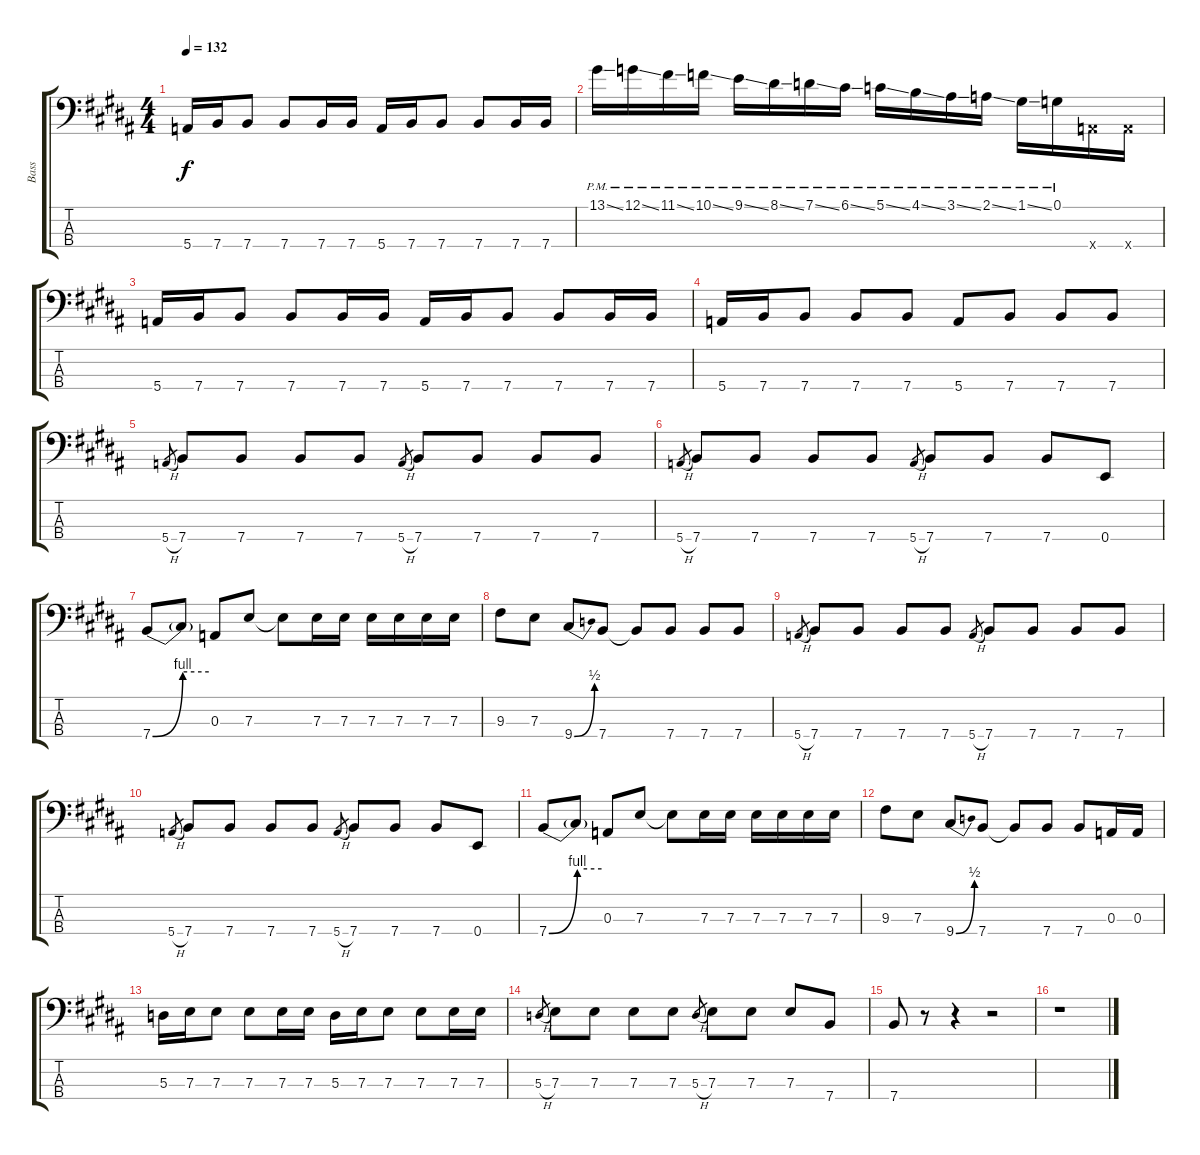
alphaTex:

\track ("Bass" "Bass") {instrument electricbasspick}
\staff {score tabs}
\tuning (G2 D2 A1 E1) {hide}
\ts (4 4)
\tempo 132
\clef f4
\ks b
5.4.16{dy f} 7.4.16 7.4.8 7.4.8 7.4.16 7.4.16 5.4.16 7.4.16 7.4.8 7.4.8 7.4.16 7.4.16 |
13.1{ss pm}.16 12.1{ss pm}.16 11.1{ss pm}.16 10.1{ss pm}.16 9.1{ss pm}.16 8.1{ss pm}.16 7.1{ss pm}.16 6.1{ss pm}.16 5.1{ss pm}.16 4.1{ss pm}.16 3.1{ss pm}.16 2.1{ss pm}.16 1.1{ss pm}.16 0.1{pm}.16 5.4{x}.16 5.4{x}.16 |
5.4.16 7.4.16 7.4.8 7.4.8 7.4.16 7.4.16 5.4.16 7.4.16 7.4.8 7.4.8 7.4.16 7.4.16 |
5.4.16 7.4.16 7.4.8 7.4.8 7.4.8 5.4.8 7.4.8 7.4.8 7.4.8 |
5.4{h}.8{gr} 7.4.8 7.4.8 7.4.8 7.4.8 5.4{h}.8{gr} 7.4.8 7.4.8 7.4.8 7.4.8 |
5.4{h}.8{gr} 7.4.8 7.4.8 7.4.8 7.4.8 5.4{h}.8{gr} 7.4.8 7.4.8 7.4.8 0.4.8 |
7.4{be (bend 0 0 60 4)}.8 7.4{be (hold 0 4 60 4) t}.8 0.3.8 7.3.8 7.3{t}.8 7.3.16 7.3.16 7.3.16 7.3.16 7.3.16 7.3.16 |
9.3.8 7.3.8 9.4{be (bend 0 0 60 2)}.8 7.4.8 7.4{t}.8 7.4.8 7.4.8 7.4.8 |
5.4{h}.8{gr} 7.4.8 7.4.8 7.4.8 7.4.8 5.4{h}.8{gr} 7.4.8 7.4.8 7.4.8 7.4.8 |
5.4{h}.8{gr} 7.4.8 7.4.8 7.4.8 7.4.8 5.4{h}.8{gr} 7.4.8 7.4.8 7.4.8 0.4.8 |
7.4{be (bend 0 0 60 4)}.8 7.4{be (hold 0 4 60 4) t}.8 0.3.8 7.3.8 7.3{t}.8 7.3.16 7.3.16 7.3.16 7.3.16 7.3.16 7.3.16 |
9.3.8 7.3.8 9.4{be (bend 0 0 60 2)}.8 7.4.8 7.4{t}.8 7.4.8 7.4.8 0.3.16 0.3.16 |
5.3.16 7.3.16 7.3.8 7.3.8 7.3.16 7.3.16 5.3.16 7.3.16 7.3.8 7.3.8 7.3.16 7.3.16 |
5.3{h}.8{gr} 7.3.8 7.3.8 7.3.8 7.3.8 5.3{h}.8{gr} 7.3.8 7.3.8 7.3.8 7.4.8 |
7.4.8 r.8 r.4 r.2 |
r.1
